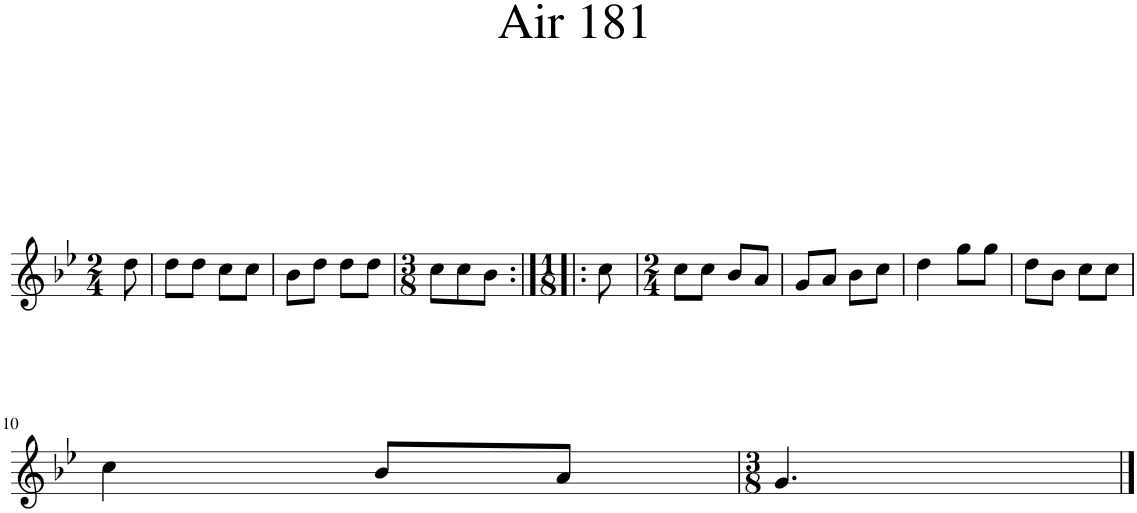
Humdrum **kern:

**kern
*part1
*staff1
*I"Piano
*I'Pno.
*clefG2
*k[b-e-]
*M2/4
=1
8dd\
=2
8dd\L
8dd\J
8cc\L
8cc\J
=3
8b-\L
8dd\J
8dd\L
8dd\J
=4
*M3/8
8cc\L
8cc\
8b-\J
=5:|!|:
*M1/8
8cc\
=6
*M2/4
8cc\L
8cc\J
8b-/L
8a/J
=7
8g/L
8a/J
8b-\L
8cc\J
=8
4dd\
8gg\L
8gg\J
=9
8dd\L
8b-\J
8cc\L
8cc\J
!!LO:LB:g=z
=10
4cc\
8b-/L
8a/J
=11
*M3/8
4.g/
==
*-
